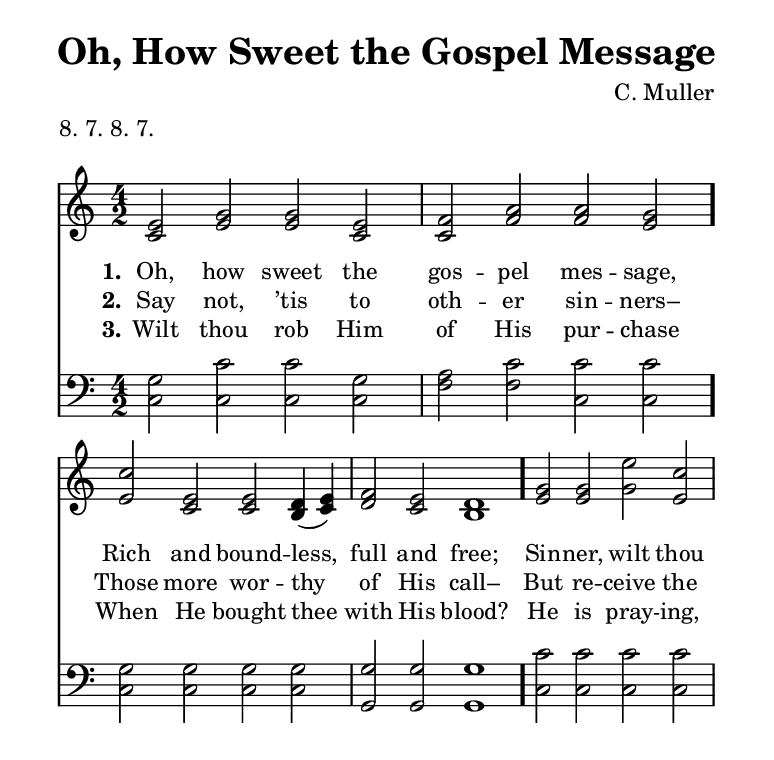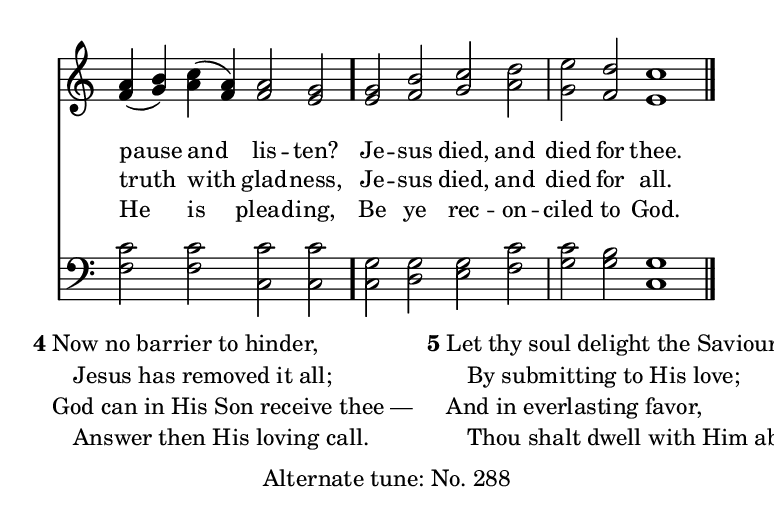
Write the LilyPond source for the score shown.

\include "common/global.ily"
\paper {
  \include "common/paper.ily"
  ragged-bottom = ##t
  ragged-last-bottom = ##t
  systems-per-page = #(cond (is-eogsized 2) (#t #f))
  system-system-spacing.padding = 1
  system-system-spacing.basic-distance = 1
}

\header{
  %gospel
  hymnnumber = "97"
  title = "Oh, How Sweet the Gospel Message"
  tunename = "Halle"
  meter = "8. 7. 8. 7."
  poet = ""
  composer = "C. Muller"
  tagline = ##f
}

% for fermata in MIDI
ta = { \tempo 2=80 }
tb = { \tempo 2=40 }

patternAA = { c2 }
patternAB = { c2 c2 c2 c2 | c4( c4) c4( c4) c2 c2 }

patternBA = { c2 c2 c2 c4( c4) | c2 c2 c1 }
patternBB = { c2 c2 c2 c2 | c2 c2 c1 }

global = {
  \include "common/overrides.ily"
  \override Staff.TimeSignature.style = #'numbered
  \time 4/2
  \override Score.MetronomeMark.transparent = ##t % hide all fermata changes too
  \ta
  \key c \major
  \autoBeamOff
}

notesSoprano = {
\global
\relative c' {

  \changePitch \patternAA { e g g e | f a a g }
  \changePitch \patternBA { c e, e d e | f e d }
  \changePitch \patternAB { g g e' c | a b c a a g }
  \changePitch \patternBB { g b c d | e d c }

  \bar "|."

}
}

notesAlto = {
\global
\relative e' {

  \changePitch \patternAA { c e e c | c f f e }
  \changePitch \patternBA { e c c b c | d c b }
  \changePitch \patternAB { e e g e | f g a f f e }
  \changePitch \patternBB { e f g a | g f e }

}
}

notesTenor = {
\global
\relative a {

  \changePitch \patternAA { g c c g | a c c c }
  \changePitch \patternBB { g g g g | g g g }
  \changePitch \patternAA { c c c c | c c c c }
  \changePitch \patternBB { g g g c | c b g }

}
}

notesBass = {
\global
\relative f {

  \changePitch \patternAA { c c c c | f f c c }
  \changePitch \patternBB { c c c c | g g g }
  \changePitch \patternAA { c c c c | f f c c }
  \changePitch \patternBB { c d e f | g g c, }

}
}

wordsA = \lyricmode {
\set stanza = "1."

Oh, how sweet the gos -- pel mes -- sage, \bar "."
Rich and bound -- less, full and free; \bar "." \eogbreak
Sin -- ner, wilt thou pause and lis -- ten? \bar "."
Je -- sus died, and died for thee. \bar "." \eogbreak

}

wordsB = \lyricmode {
\set stanza = "2."

Say not, ’tis to oth -- er sin -- ners–
Those more wor -- thy of His call–
But re -- ceive the truth with glad -- ness,
Je -- sus died, and died for all.

}

wordsC = \lyricmode {
\set stanza = "3."

Wilt thou rob Him of His pur -- chase
When He bought thee with His blood?
He is pray -- ing, He is plead -- ing,
Be ye rec -- on -- ciled to God.

}

wordsD = \markuplist {

\line { Now no barrier to hinder, }
\line { { \hspace #2 } Jesus has removed it all; }
\line { God can in His Son receive thee — }
\line { { \hspace #2 } Answer then His loving call. }

}

wordsE = \markuplist {

\line { Let thy soul delight the Saviour }
\line { { \hspace #2 } By submitting to His love; }
\line { And in everlasting favor, }
\line { { \hspace #2 } Thou shalt dwell with Him above. }

}

\score {
  \context ChoirStaff <<
    \context Staff = upper <<
      \set Staff.autoBeaming = ##f
      \set ChoirStaff.systemStartDelimiter = #'SystemStartBar
      \set ChoirStaff.printPartCombineTexts = ##f
      \partcombine #'(2 . 9) \notesSoprano \notesAlto
      \context NullVoice = sopranos { \voiceOne << \notesSoprano >> }
      \context Lyrics = one   \lyricsto sopranos \wordsA
      \context Lyrics = two   \lyricsto sopranos \wordsB
      \context Lyrics = three \lyricsto sopranos \wordsC
    >>
    \context Staff = men <<
      \set Staff.autoBeaming = ##f
      \clef bass
      \set ChoirStaff.printPartCombineTexts = ##f
      \partcombine #'(2 . 9) \notesTenor \notesBass
    >>
  >>
  \layout {
    \include "common/layout.ily"
  }
  \midi{
    \include "common/midi.ily"
  }
}

\noPageBreak

\markup { \raise #5 \fill-line {
  \hspace #0.1
  \line{ \bold 4 \column { \wordsD } }
  \hspace #0.1
  \line{ \bold 5 \column { \wordsE } }
  \hspace #0.1
} }

\noPageBreak

\markup { \vspace #1 \fill-line { \line { Alternate tune: No. 288 } } }

\version "2.19.49"  % necessary for upgrading to future LilyPond versions.

% vi:set et ts=2 sw=2 ai nocindent syntax=lilypond:
